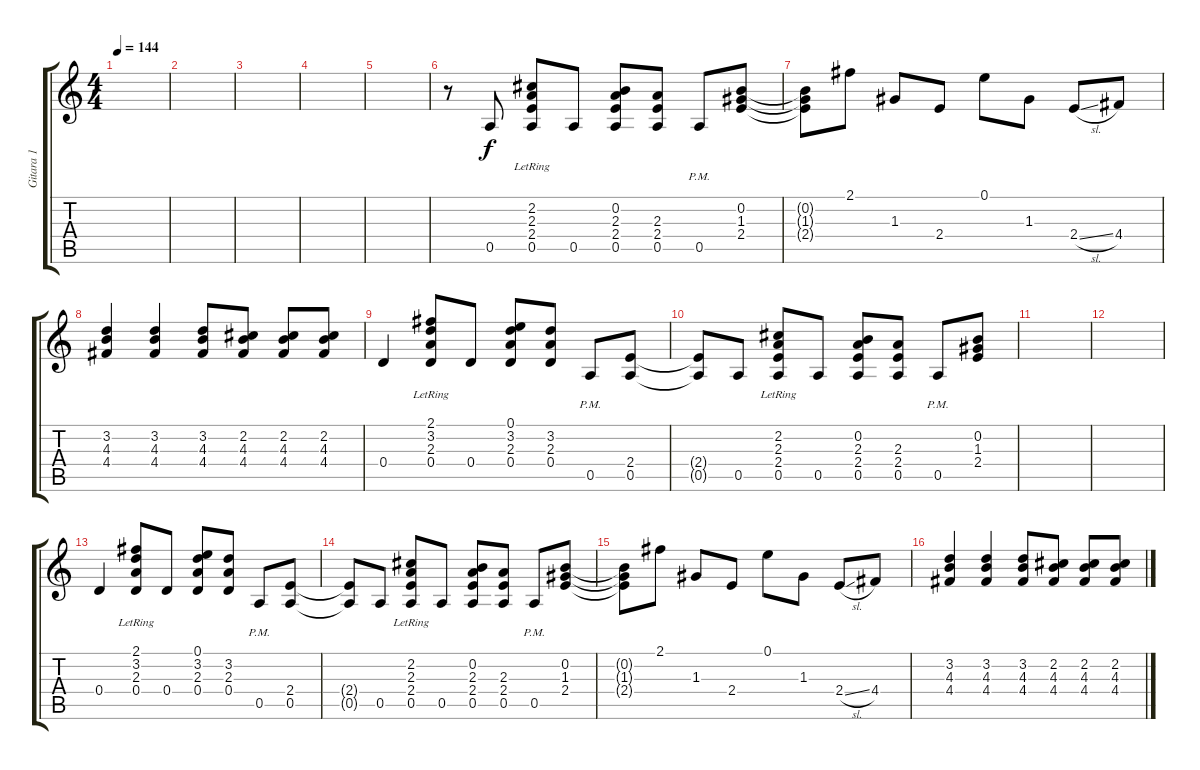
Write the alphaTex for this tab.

\track ("Gitara 1" "Gitara 1") {instrument acousticguitarsteel}
\staff {score tabs}
\tuning (E4 B3 G3 D3 A2 E2) {hide}
\ts (4 4)
\tempo 144
\clef g2
\ks c
|
|
|
|
|
r.8{volume 10} 0.5.8 (2.2{lr} 2.3{lr} 2.4{lr} 0.5).8 0.5.8 (0.2 2.3 2.4 0.5).8 (2.3 2.4 0.5).8 0.5{pm}.8 (0.2 1.3 2.4).8 |
(0.2{t} 1.3{t} 2.4{t}).8 2.1.8 1.3.8 2.4.8 0.1.8 1.3.8 2.4{sl}.8 4.4.8 |
(3.2 4.3 4.4).4 (3.2 4.3 4.4).4 (3.2 4.3 4.4).8 (2.2 4.3 4.4).8 (2.2 4.3 4.4).8 (2.2 4.3 4.4).8 |
0.4.4 (2.1 3.2{lr} 2.3{lr} 0.4).8 0.4.8 (0.1 3.2 2.3 0.4).8 (3.2 2.3 0.4).8 0.5{pm}.8 (2.4 0.5).8 |
(2.4{t} 0.5{t}).8 0.5.8 (2.2{lr} 2.3{lr} 2.4{lr} 0.5).8 0.5.8 (0.2 2.3 2.4 0.5).8 (2.3 2.4 0.5).8 0.5{pm}.8 (0.2 1.3 2.4).8 |
|
|
0.4.4 (2.1 3.2{lr} 2.3{lr} 0.4).8 0.4.8 (0.1 3.2 2.3 0.4).8 (3.2 2.3 0.4).8 0.5{pm}.8 (2.4 0.5).8 |
(2.4{t} 0.5{t}).8 0.5.8 (2.2{lr} 2.3{lr} 2.4{lr} 0.5).8 0.5.8 (0.2 2.3 2.4 0.5).8 (2.3 2.4 0.5).8 0.5{pm}.8 (0.2 1.3 2.4).8 |
(0.2{t} 1.3{t} 2.4{t}).8 2.1.8 1.3.8 2.4.8 0.1.8 1.3.8 2.4{sl}.8 4.4.8 |
(3.2 4.3 4.4).4 (3.2 4.3 4.4).4 (3.2 4.3 4.4).8 (2.2 4.3 4.4).8 (2.2 4.3 4.4).8 (2.2 4.3 4.4).8
